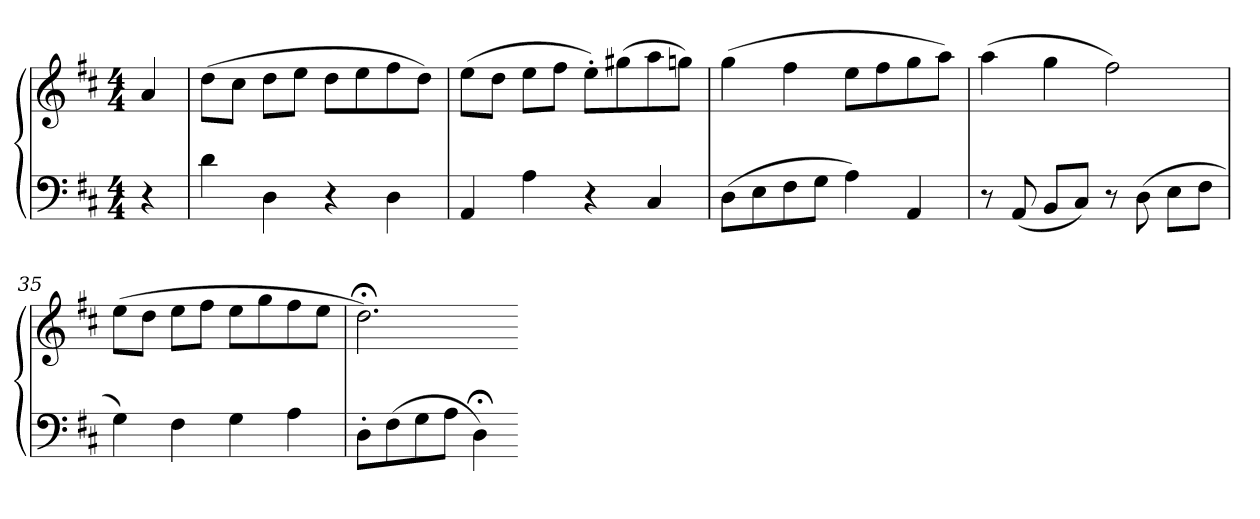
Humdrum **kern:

**kern	**kern
*part1	*part1
*staff2	*staff1
*clefF4	*clefG2
*k[f#c#]	*k[f#c#]
*D:	*D:
*M4/4	*M4/4
=	=
4r	4a
=31	=31
4d	(8ddL
.	8cc#J
4D	8ddL
.	8eeJ
4r	8ddL
.	8ee
4D	8ff#
.	8ddJ)
=32	=32
4AA	(8eeL
.	8ddJ
4A	8eeL
.	8ff#J
4r	8ee'L)
.	(8gg#X
4C#	8aa
.	8ggnJ)
=33	=33
(8DL	(4gg
8E	.
8F#	4ff#
8GJ	.
4A)	8eeL
.	8ff#
4AA	8gg
.	8aaJ)
=34	=34
8r	(4aa
(8AA	.
8BBL	4gg
8C#J)	.
8r	2ff#)
(8D	.
8EL	.
8F#J	.
=35	=35
4G)	(8eeL
.	8ddJ
4F#	8eeL
.	8ff#J
4G	8eeL
.	8gg
4A	8ff#
.	8eeJ
=36	=36
8D'L	2.dd;<)
(8F#	.
8G	.
8AJ	.
4D;<)	.
=-	=-
*-	*-
